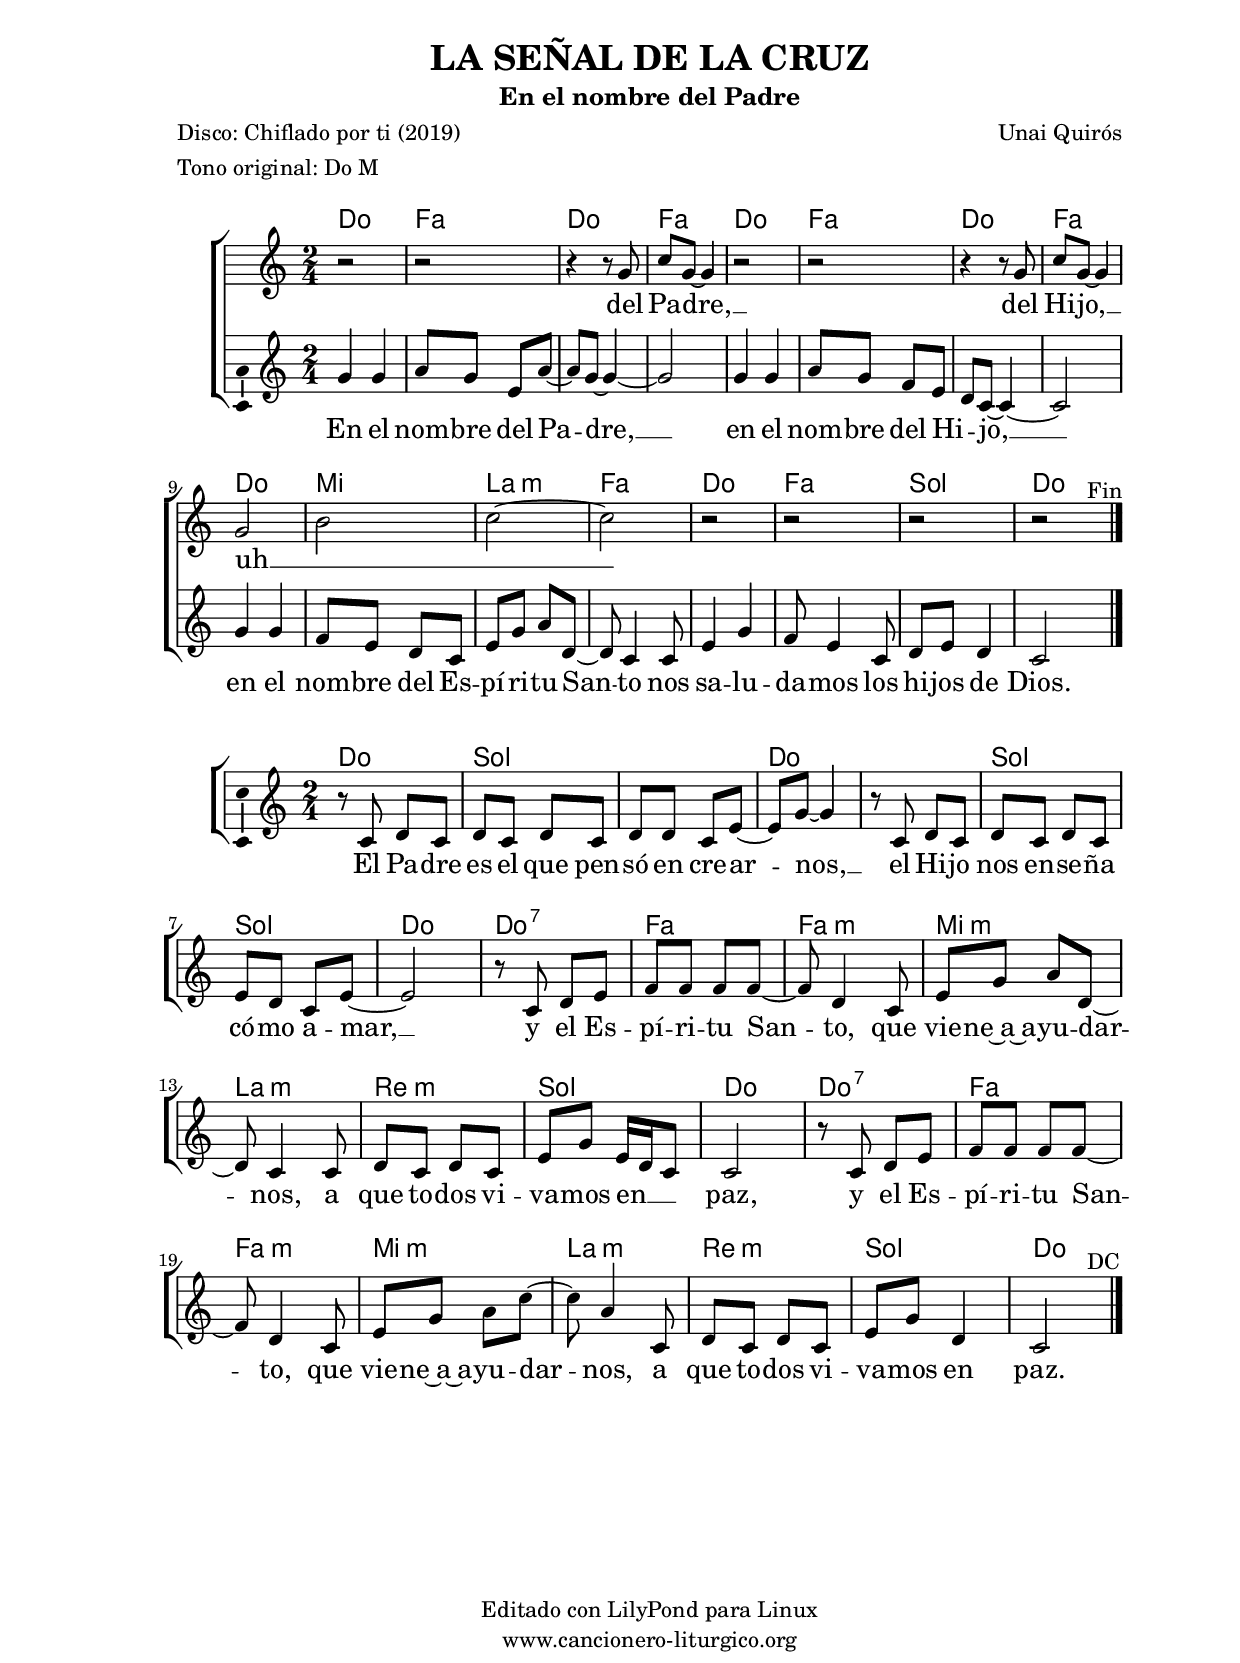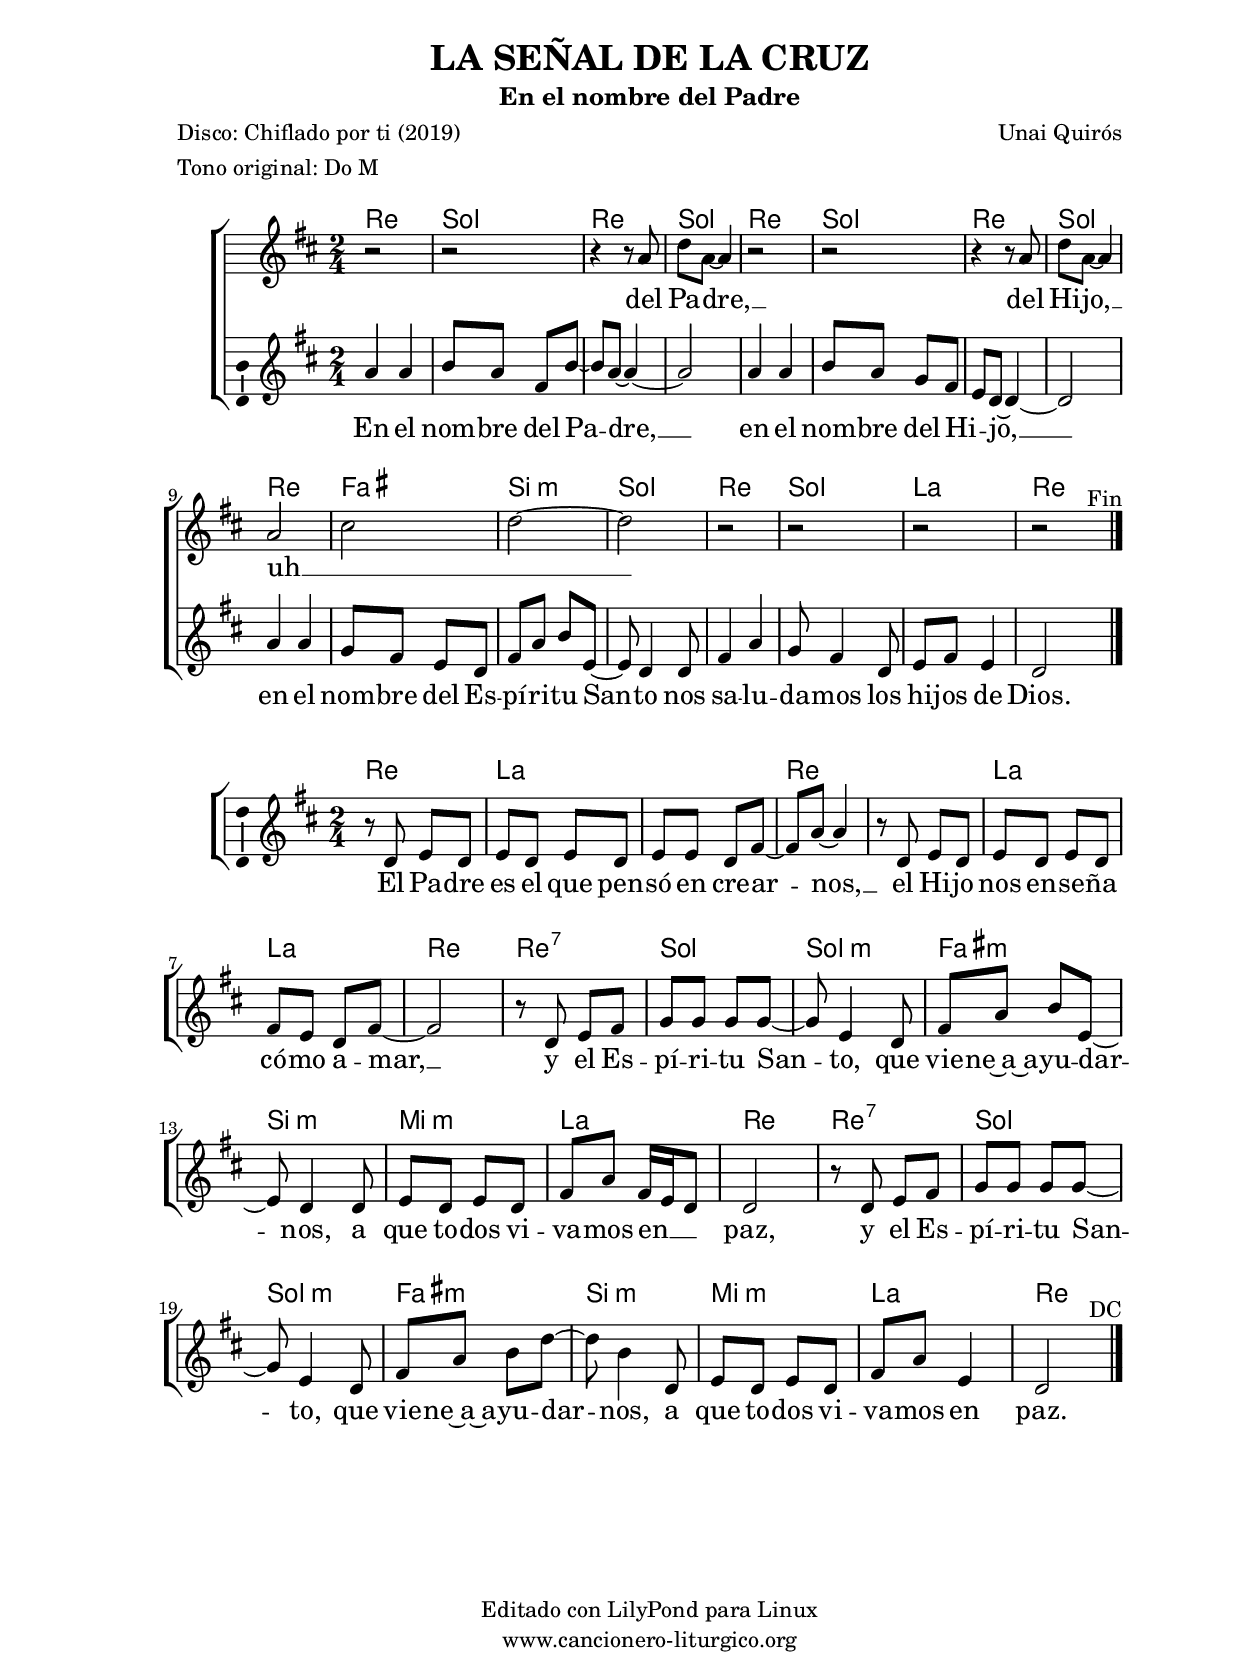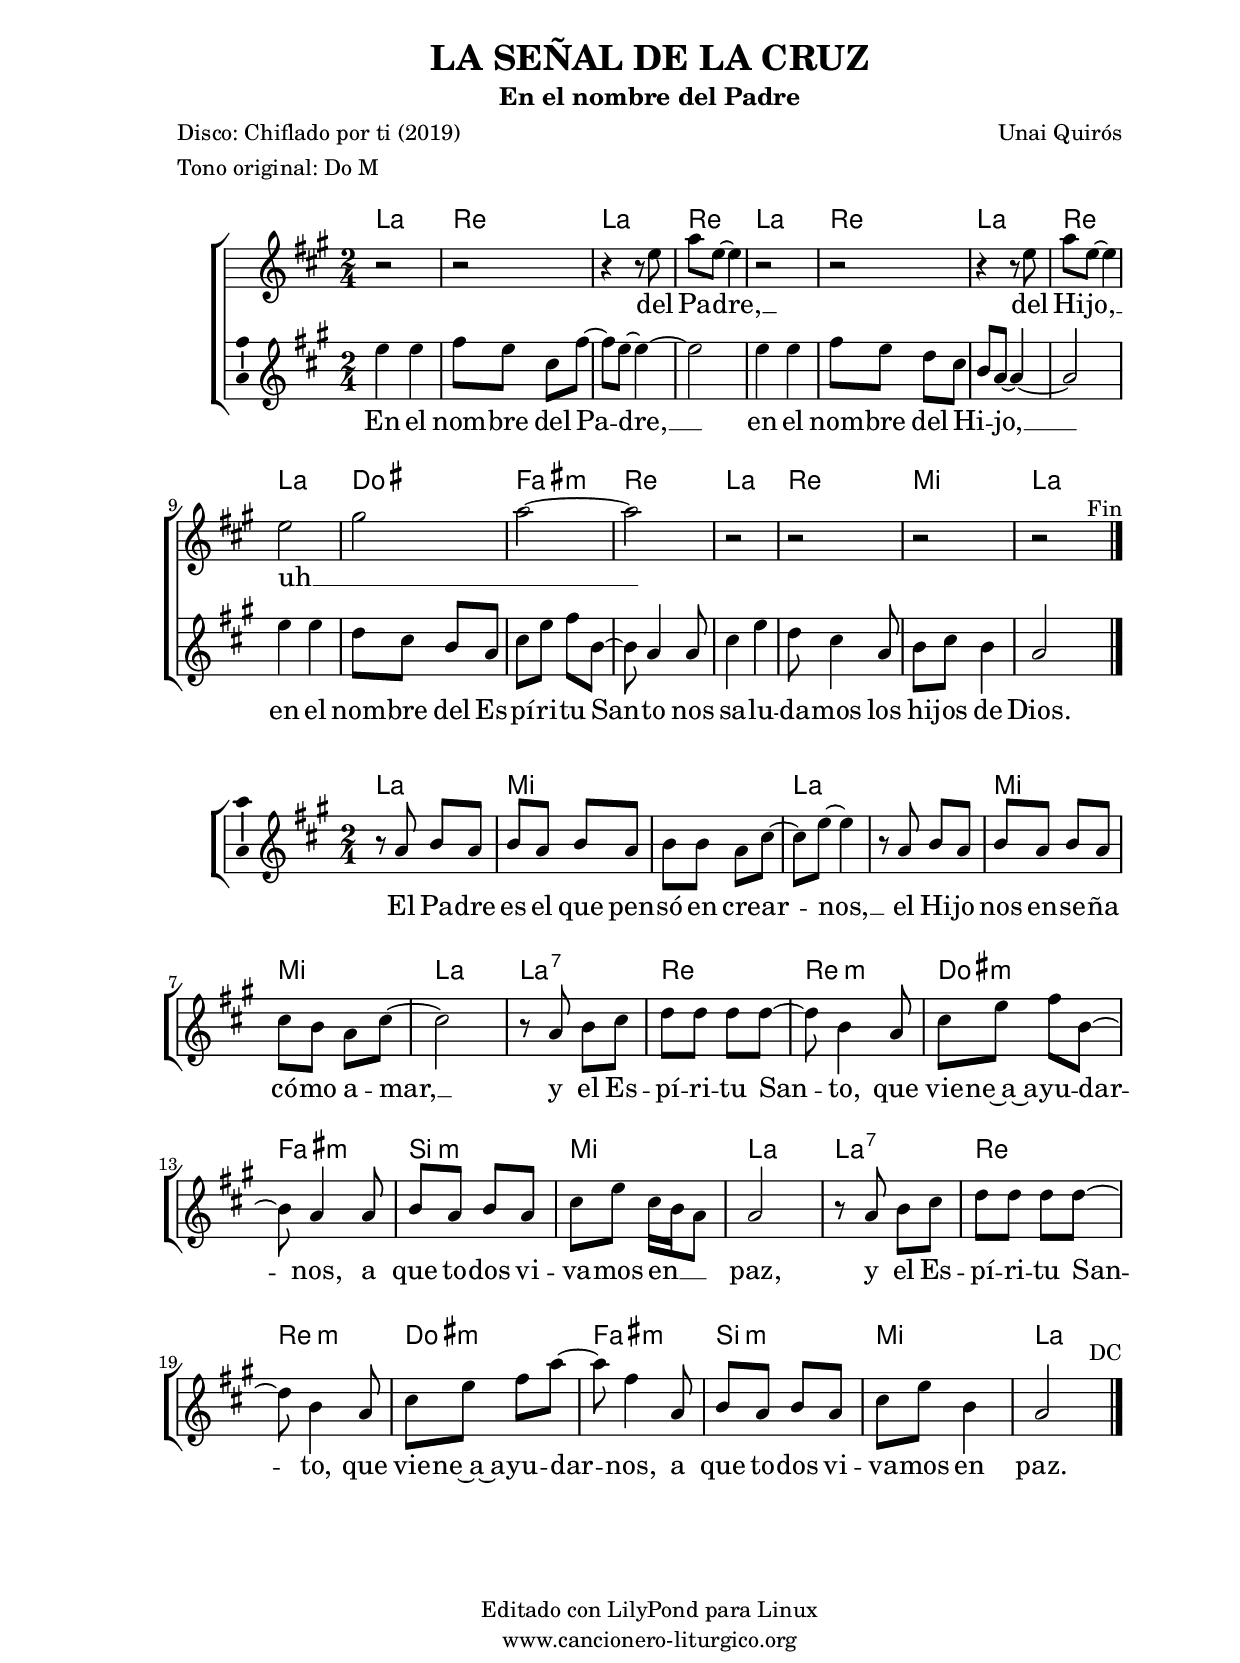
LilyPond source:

%
%para convertir .midi en .wav:
%timidity filename.midi -Ow -o finename.wav
%
%
%Para convertir de .wav a .mp3:
%lame -h -m j filename.wav
%
%
%para escuchar el midi:
%timidity nombrefichero.midi
%


%versión de lilypond para la que se ha escrito esta partitura:
\version "2.16.0"

	%Tamaño papel
	#(set-default-paper-size "a4")
	%Tamaño partitura
%%%%%%%%%%%%%%%%%%%%%%%%%%%%%%%%%%%%%%%%%%%%%%%%	#(set-global-staff-size 20)
	#(set-global-staff-size 19.25)
	%No responde al pulsar sobre una nota
	#(ly:set-option 'point-and-click #f)

%parámetros del encabezamiento:
\header {
	title = "LA SEÑAL DE LA CRUZ"
	subtitle = "En el nombre del Padre"
	composer = "Unai Quirós"
	poet = "Disco: Chiflado por ti (2019)"
	meter = "Tono original: Do M"
	arranger = ""
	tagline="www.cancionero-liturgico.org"
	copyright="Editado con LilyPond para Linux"
	}

%parámetros asociados al papel:
\paper  {
	oddHeaderMarkup = \markup {\fill-line { \on-the-fly #not-first-page \fromproperty #'header:title \on-the-fly #not-first-page \fromproperty #'header:composer }}
	evenHeaderMarkup = \markup {\fill-line { \fromproperty #'header:composer \fromproperty #'header:title }}
	#(set-paper-size "a4")
	print-page-number = ##f
	first-page-number = 1
	print-first-page-number = ##f
%	head-separation = 3.0 \cm
	top-margin = 2.0 \cm
%%%	bottom-margin = 0.5\cm
	bottom-margin = 0.2\cm
	left-margin = 3.0 \cm
	line-width = 16.0 \cm 
	indent = 8\mm
	interscoreline = 2.\mm
	between-system-space = 15\mm
%	para que las partituras no llenen la hoja:
	ragged-bottom = ##t
%	idem para la última hoja:
	ragged-last-bottom = ##f
%	para que las partituras llenen el ancho del papel:
	ragged-last = ##f
	after-title-space = 2.5 \cm
%page-count=1
%system-count=8

	%Flexible Vertical Spacing
%	markup-markup-spacing =
%	#'((basic-distance . 15) (minimum-distance . 15) (padding . 3))
	markup-system-spacing =
	#'((basic-distance . 15) (minimum-distance . 15) (padding . 3))
	system-system-spacing =
	#'((basic-distance . 15) (minimum-distance . 15) (padding . 3))
	score-system-spacing =
	#'((basic-distance . 15) (minimum-distance . 15) (padding . 5))
%	top-system-spacing = % header
%	#'((basic-distance . 8) (minimum-distance . 0) (padding . 0))
%	top-markup-spacing =
%	#'((basic-distance . 20) (minimum-distance . 20) (padding . 0))
	last-bottom-spacing = % footer
	#'((basic-distance . 5) (minimum-distance . 5) (padding . 0))
%	score-markup-spacing =
%	#'((basic-distance . 16) (minimum-distance . 13) (padding . 0))

	}


%parámetros que afectan a toda la partitura:
global =  {
	%clave de sol (G):
	\clef G
	%armadura:
%	\transpose ees f
	\key c \major
	\tempo 4=107
	\set Score.tempoHideNote = ##t
	}


acordes = {
	\italianChords
	\chordmode {
%	\transpose c e
{

c2 f c f c f c f c e a:m f c f g c

	}
	}
}

acordesest = {
	\italianChords
	\chordmode {
%	\transpose c e
{

c2 g g c c g g c c:7 f f:m e:m a:m d:m g c c:7 f f:m e:m a:m d:m g c

	}
	}
}


melodia = 
%	\transpose ees f
{
	\time 2/4

\relative c''{

g4 g
a8 g e a~
a8 g~g4~
g2
g4 g
a8 g f e
d8 c~c4~
c2
g'4 g
f8 e d c
e8 g a d,~
d8 c4 c8
e4 g
f8 e4 c8
d8 e d4
c2%^"         Fin"
%~
%\bar "||"
%\time 2/4
%c2
%\bar "||"

}

	\bar "|."
	}

melodiaest = 
%	\transpose ees f
{
	\time 2/4

\relative c'{

r8 c8 d c
d8 c d c
d8 d c e~
e8 g~g4
r8 c,8 d c
d8 c d c
e8 d c e~
e2
r8 c8 d e
f8 f f f~
f8 d4 c8
e8 g a d,~
d8 c4 c8
d8 c d c
e8 g e16 d c8
c2
r8 c8 d e
f8 f f f~
f8 d4 c8
e8 g a c~
c8 a4 c,8
d8 c d c
e8 g d4
c2^"         DC"

}

	\bar "|."
	}

melodiatrompeta = 
%	\transpose d c
{

	\relative c''{
	\time 2/4

r2
r2
r4 r8 g8
c8 g~g4
r2
r2
r4 r8 g8
c8 g~g4
g2
b2
c2~
c2
r2
r2
r2
r2^"         Fin"

}
	\bar "|."
	}


texto = \lyricmode {
En el nom -- bre del Pa -- dre, __
en el nom -- bre del Hi -- _ jo, __
en el nom -- bre del Es -- pí -- ri -- tu San -- to
nos sa -- lu -- da -- mos los hi -- jos de Dios.

	}

textoest = \lyricmode {
%\set stanza =#"1. " 
El Pa -- dre es el que pen -- só en cre -- ar -- nos, __
el Hi -- jo nos en -- se -- ña có -- mo a -- mar, __
y el Es -- pí -- ri -- tu San -- to,
que vie -- ne~a~a -- yu -- dar -- nos,
a que to -- dos vi -- va -- mos en __ _ _ paz,
y el Es -- pí -- ri -- tu San -- to,
que vie -- ne~a~a -- yu -- dar -- nos,
a que to -- dos vi -- va -- mos en paz.

	}

textodos = \lyricmode {
del Pa -- dre, __
del Hi -- jo, __
uh __ _ _
}

acordesStaff = \context ChordNames = acordesStaff <<
	\set chordChanges = ##t
	\acordes
	>>

acordesestStaff = \context ChordNames = acordesestStaff <<
	\set chordChanges = ##t
	\acordesest
	>>


vozStaff = \context Voice = vozStaff
\with {\consists "Ambitus_engraver"}
<<
%	\set Staff.instrumentName = ""
%	\set Staff.shortInstrumentName = ""
%	\set Staff.midiInstrument = #"clarinet"
%	\set Staff.midiInstrument = #"cello"
	\set Staff.midiInstrument = #"flute"
%	\set Staff.midiInstrument = #"electric guitar (jazz)"
%	\set Staff.midiInstrument = #"english horn"
%	\set Staff.midiInstrument = #"violin"
%	\set Staff.midiInstrument = #"glockenspiel"
	\set Staff.midiMinimumVolume = #0.7
	\set Staff.midiMaximumVolume = #0.9
	\global
	\melodia
	>>

vozestStaff = \context Voice = vozestStaff
\with {\consists "Ambitus_engraver"}
<<
%	\set Staff.instrumentName = ""
%	\set Staff.shortInstrumentName = ""
%	\set Staff.midiInstrument = #"clarinet"
%	\set Staff.midiInstrument = #"cello"
	\set Staff.midiInstrument = #"flute"
%	\set Staff.midiInstrument = #"electric guitar (jazz)"
%	\set Staff.midiInstrument = #"english horn"
%	\set Staff.midiInstrument = #"violin"
%	\set Staff.midiInstrument = #"glockenspiel"
	\set Staff.midiMinimumVolume = #0.7
	\set Staff.midiMaximumVolume = #0.9
	\global
	\melodiaest
	>>

voztrompetaStaff = \context Voice = voztrompetaStaff
<<
	\override Staff.StaffSymbol #'staff-space = #(magstep -0.35)
	\set Staff.midiInstrument = #"trumpet"
	\set Staff.midiMinimumVolume = #0.7
	\set Staff.midiMaximumVolume = #0.9
	\global
	\melodiatrompeta
	>>

textoStaff = \context Lyrics = textoStaff <<
	\lyricsto vozStaff \texto
	>>

textoestStaff = \context Lyrics = textoestStaff <<
	\lyricsto vozestStaff \textoest
	>>

textodosStaff = \context Lyrics = textodosStaff <<
	\lyricsto voztrompetaStaff \textodos
	>>


\book {
	\score {
		<<
		\context ChoirStaff {
%			\override StaffGroup.SystemStartBracket #'collapse-height = #1
%			\override Score.SystemStartBar #'collapse-height = #1
			<<
			\acordesStaff
			\voztrompetaStaff
			\textodosStaff
			\vozStaff
			\textoStaff
			>>
			}

		>>
		\layout {
	    		\context {
				\Lyrics
				\override LyricText #'font-size = #2
				}
	   		 \context {
				\Score
				\override StaffSymbol #'staff-space = #(magstep +3)
				}
			}
		}
	\score {
		<<
		\context ChoirStaff {
			\override StaffGroup.SystemStartBracket #'collapse-height = #1
			\override Score.SystemStartBar #'collapse-height = #1
			<<
			\acordesestStaff
			\vozestStaff
			\textoestStaff
			>>
			}

		>>
		\layout {
	    		\context {
				\Lyrics
				\override LyricText #'font-size = #2
				}
	   		 \context {
				\Score
				\override StaffSymbol #'staff-space = #(magstep +3)
				}
			}
		}
	\score {
		\unfoldRepeats
		<<
		\context ChoirStaff {
			<<
			\acordesStaff
			\voztrompetaStaff
			\vozStaff
			>>
			<<
			\acordesestStaff
			\vozestStaff
			>>
			}

		>>
		\midi {
	  		\context {
	  			\Score
				tempoWholesPerMinute = #(ly:make-moment 70 4)
				}
			}
		}
	}



#(define output-suffix "C")
\book {
	\score {
		<<
		\context ChoirStaff {
%			\override StaffGroup.SystemStartBracket #'collapse-height = #1
%			\override Score.SystemStartBar #'collapse-height = #1
\transpose c d
			<<
			\acordesStaff
			\voztrompetaStaff
			\textodosStaff
			\vozStaff
			\textoStaff
			>>
			}

		>>
		\layout {
	    		\context {
				\Lyrics
				\override LyricText #'font-size = #2
				}
	   		 \context {
				\Score
				\override StaffSymbol #'staff-space = #(magstep +3)
				}
			}
		}
	\score {
		<<
		\context ChoirStaff {
			\override StaffGroup.SystemStartBracket #'collapse-height = #1
			\override Score.SystemStartBar #'collapse-height = #1
\transpose c d
			<<
			\acordesestStaff
			\vozestStaff
			\textoestStaff
			>>
			}

		>>
		\layout {
	    		\context {
				\Lyrics
				\override LyricText #'font-size = #2
				}
	   		 \context {
				\Score
				\override StaffSymbol #'staff-space = #(magstep +3)
				}
			}
		}
	}

#(define output-suffix "S")
\book {
	\score {
		<<
		\context ChoirStaff {
%			\override StaffGroup.SystemStartBracket #'collapse-height = #1
%			\override Score.SystemStartBar #'collapse-height = #1
\transpose c a
			<<
			\acordesStaff
			\voztrompetaStaff
			\textodosStaff
			\vozStaff
			\textoStaff
			>>
			}

		>>
		\layout {
	    		\context {
				\Lyrics
				\override LyricText #'font-size = #2
				}
	   		 \context {
				\Score
				\override StaffSymbol #'staff-space = #(magstep +3)
				}
			}
		}
	\score {
		<<
		\context ChoirStaff {
			\override StaffGroup.SystemStartBracket #'collapse-height = #1
			\override Score.SystemStartBar #'collapse-height = #1
\transpose c a
			<<
			\acordesestStaff
			\vozestStaff
			\textoestStaff
			>>
			}

		>>
		\layout {
	    		\context {
				\Lyrics
				\override LyricText #'font-size = #2
				}
	   		 \context {
				\Score
				\override StaffSymbol #'staff-space = #(magstep +3)
				}
			}
		}
	}


